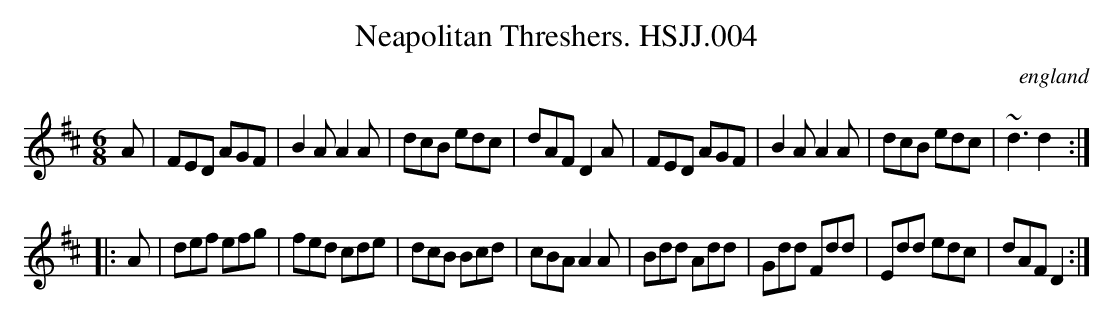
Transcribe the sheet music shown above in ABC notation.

X:1
T:Neapolitan Threshers. HSJJ.004
O:england
M:6/8
L:1/8
K:D
A|FED AGF|B2AA2A|dcB edc|dAF D2A|FED AGF|B2AA2A|dcB edc|~d3d2:|
|:A|def efg|fed cde|dcB Bcd|cBAA2A|Bdd Add|Gdd Fdd|Edd edc|dAFD2:|]
